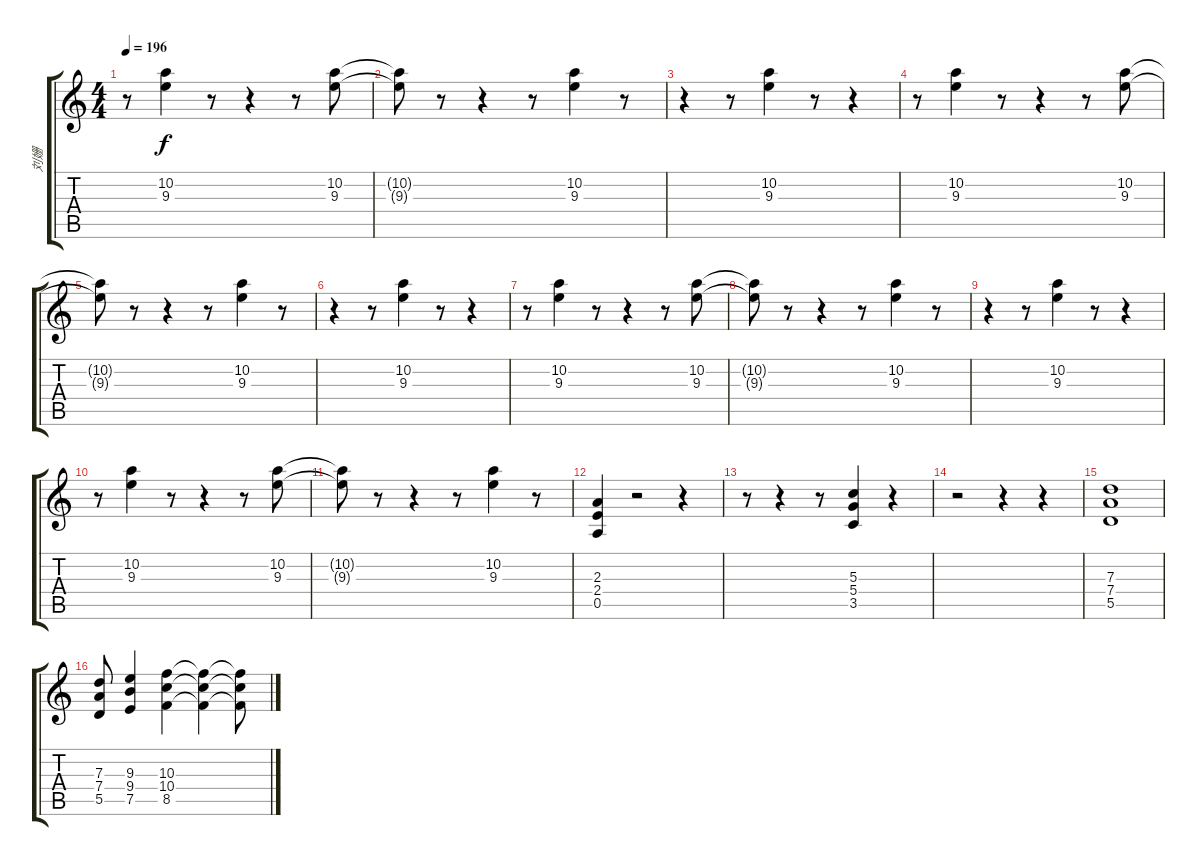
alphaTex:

\track ("刘姗" "刘姗") {instrument distortionguitar}
\staff {score tabs}
\tuning (E4 B3 G3 D3 A2 E2) {hide}
\ts (4 4)
\tempo 196
\clef g2
\ks c
r.8{dy f} (10.2 9.3).4 r.8 r.4 r.8 (10.2 9.3).8 |
(10.2{t} 9.3{t}).8 r.8 r.4 r.8 (10.2 9.3).4 r.8 |
r.4 r.8 (10.2 9.3).4 r.8 r.4 |
r.8 (10.2 9.3).4 r.8 r.4 r.8 (10.2 9.3).8 |
(10.2{t} 9.3{t}).8 r.8 r.4 r.8 (10.2 9.3).4 r.8 |
r.4 r.8 (10.2 9.3).4 r.8 r.4 |
r.8 (10.2 9.3).4 r.8 r.4 r.8 (10.2 9.3).8{txt ""} |
(10.2{t} 9.3{t}).8 r.8 r.4 r.8 (10.2 9.3).4 r.8 |
r.4 r.8 (10.2 9.3).4 r.8 r.4 |
r.8 (10.2 9.3).4 r.8 r.4 r.8 (10.2 9.3).8 |
(10.2{t} 9.3{t}).8 r.8 r.4 r.8 (10.2 9.3).4 r.8 |
(2.3 2.4 0.5).4{volume 16} r.2 r.4 |
r.8 r.4 r.8 (5.3 5.4 3.5).4 r.4 |
r.2 r.4 r.4 |
(7.3 7.4 5.5).1 |
(7.3 7.4 5.5).8 (9.3 9.4 7.5).4 (10.3 10.4 8.5).4 (10.3{t} 10.4{t} 8.5{t}).4 (10.3{t} 10.4{t} 8.5{t}).8
